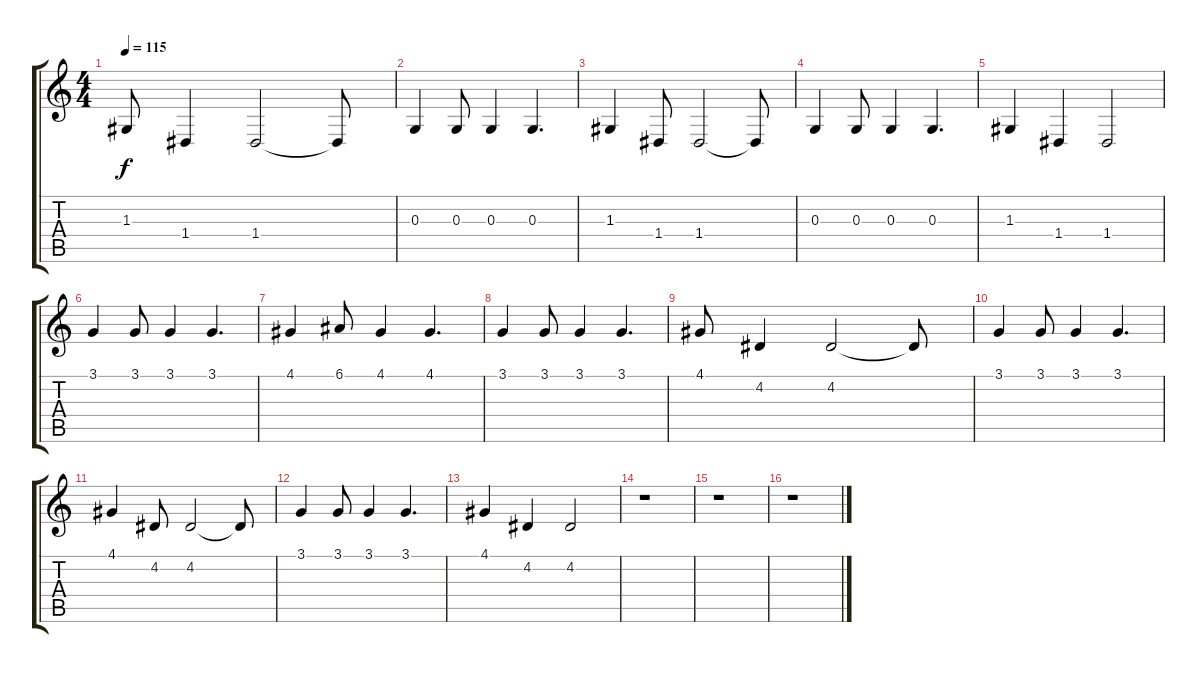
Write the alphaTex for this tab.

\track "" {instrument fx7echoes}
\staff {score tabs}
\tuning (E4 B3 G3 D3 A2 E2) {hide}
\ts (4 4)
\tempo 115
\clef g2
\ks c
1.3.8{dy f} 1.4.4 1.4.2 1.4{t}.8 |
0.3.4 0.3.8 0.3.4 0.3.4{d} |
1.3.4 1.4.8 1.4.2 1.4{t}.8 |
0.3.4 0.3.8 0.3.4 0.3.4{d} |
1.3.4 1.4.4 1.4.2 |
3.1.4 3.1.8 3.1.4 3.1.4{d} |
4.1.4 6.1.8 4.1.4 4.1.4{d} |
3.1.4 3.1.8 3.1.4 3.1.4{d} |
4.1.8 4.2.4 4.2.2 4.2{t}.8 |
3.1.4 3.1.8 3.1.4 3.1.4{d} |
4.1.4 4.2.8 4.2.2 4.2{t}.8 |
3.1.4 3.1.8 3.1.4 3.1.4{d} |
4.1.4 4.2.4 4.2.2 |
r.1 |
r.1 |
r.1
